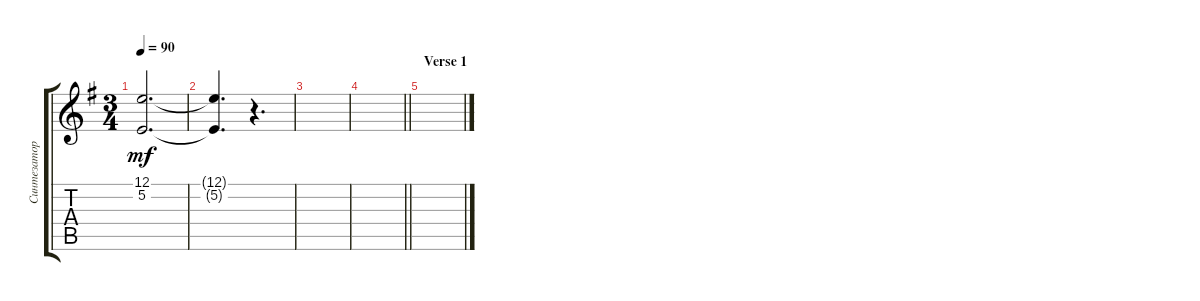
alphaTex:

\track ("Синтезатор" "Синтезатор") {instrument stringensemble1}
\staff {score tabs}
\tuning (E4 B3 G3 D3 A2 E2) {hide}
\ts (3 4)
\tempo 90
\clef g2
\ks eminor
(12.1 5.2).2{d dy mf} |
(12.1{t} 5.2{t}).4{d} r.4{d} |
|
\barLineRight lightlight
|
\section ("" "Verse 1")
